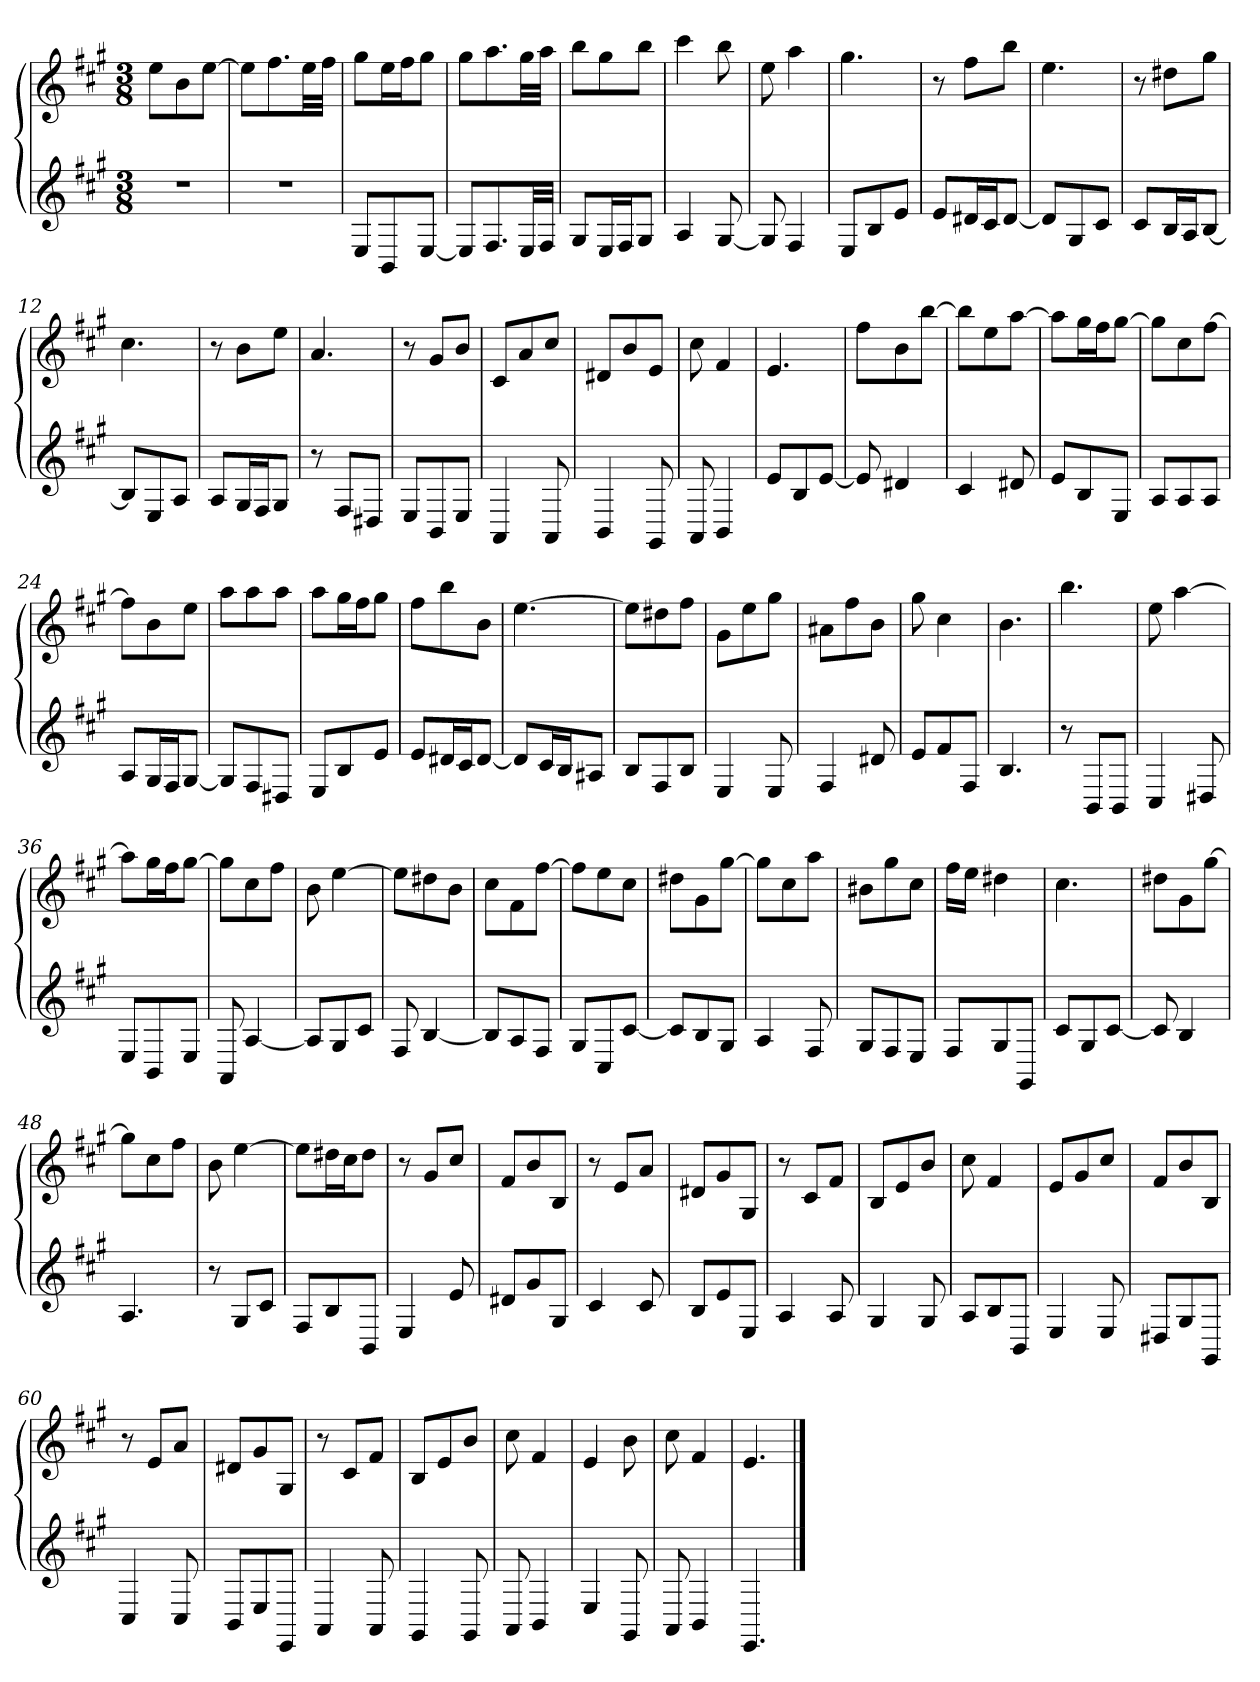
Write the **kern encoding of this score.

**kern	**kern
*part1	*part1
*staff2	*staff1
*k[f#c#g#]	*k[f#c#g#]
*A:	*A:
*M3/8	*M3/8
=1	=1
4.r	8eeL
.	8b
.	[8eeJ
=2	=2
4.r	8eeL]
.	8.ff#
.	32eeLL
.	32ff#JJJ
=3	=3
8EL	8gg#L
8BB	16eeL
.	16ff#J
[8EJ	8gg#J
=4	=4
8EL]	8gg#L
8.F#	8.aa
32ELL	32gg#LL
32F#JJJ	32aaJJJ
=5	=5
8G#L	8bbL
16EL	8gg#
16F#J	.
8G#J	8bbJ
=6	=6
4A	4ccc#
[8G#	8bb
=7	=7
8G#]	8ee
4F#	4aa
=8	=8
8EL	4.gg#
8B	.
8eJ	.
=9	=9
8eL	8r
16d#XL	8ff#L
16c#J	.
[8d#J	8bbJ
=10	=10
8d#L]	4.ee
8G#	.
8c#J	.
=11	=11
8c#L	8r
16BL	8dd#XL
16AJ	.
[8BJ	8gg#J
=12	=12
8BL]	4.cc#
8E	.
8AJ	.
=13	=13
8AL	8r
16G#L	8bL
16F#J	.
8G#J	8eeJ
=14	=14
8r	4.a
8F#L	.
8D#XJ	.
=15	=15
8EL	8r
8BB	8g#L
8EJ	8bJ
=16	=16
4AA	8c#L
.	8a
8AA	8cc#J
=17	=17
4BB	8d#XL
.	8b
8GG#	8eJ
=18	=18
8AA	8cc#
4BB	4f#
=19	=19
8eL	4.e
8B	.
[8eJ	.
=20	=20
8e]	8ff#L
4d#X	8b
.	[8bbJ
=21	=21
4c#	8bbL]
.	8ee
8d#X	[8aaJ
=22	=22
8eL	8aaL]
8B	16gg#L
.	16ff#J
8EJ	[8gg#J
=23	=23
8AL	8gg#L]
8A	8cc#
8AJ	[8ff#J
=24	=24
8AL	8ff#L]
16G#L	8b
16F#J	.
[8G#J	8eeJ
=25	=25
8G#L]	8aaL
8F#	8aa
8D#XJ	8aaJ
=26	=26
8EL	8aaL
8B	16gg#L
.	16ff#J
8eJ	8gg#J
=27	=27
8eL	8ff#L
16d#XL	8bb
16c#J	.
[8d#J	8bJ
=28	=28
8d#L]	[4.ee
16c#L	.
16BJ	.
8A#XJ	.
=29	=29
8BL	8eeL]
8F#	8dd#X
8BJ	8ff#J
=30	=30
4E	8g#L
.	8ee
8E	8gg#J
=31	=31
4F#	8a#XL
.	8ff#
8d#X	8bJ
=32	=32
8eL	8gg#
8f#	4cc#
8F#J	.
=33	=33
4.B	4.b
=34	=34
8r	4.bb
8BBL	.
8BBJ	.
=35	=35
4C#	8ee
.	[4aa
8D#X	.
=36	=36
8EL	8aaL]
8BB	16gg#L
.	16ff#J
8EJ	[8gg#J
=37	=37
8AA	8gg#L]
[4A	8cc#
.	8ff#J
=38	=38
8AL]	8b
8G#	[4ee
8c#J	.
=39	=39
8F#	8eeL]
[4B	8dd#X
.	8bJ
=40	=40
8BL]	8cc#L
8A	8f#
8F#J	[8ff#J
=41	=41
8G#L	8ff#L]
8C#	8ee
[8c#J	8cc#J
=42	=42
8c#L]	8dd#XL
8B	8g#
8G#J	[8gg#J
=43	=43
4A	8gg#L]
.	8cc#
8F#	8aaJ
=44	=44
8G#L	8b#XL
8F#	8gg#
8EJ	8cc#J
=45	=45
8F#L	16ff#LL
.	16eeJJ
8G#	4dd#X
8GG#J	.
=46	=46
8c#L	4.cc#
8G#	.
[8c#J	.
=47	=47
8c#]	8dd#XL
4B	8g#
.	[8gg#J
=48	=48
4.A	8gg#L]
.	8cc#
.	8ff#J
=49	=49
8r	8b
8G#L	[4ee
8c#J	.
=50	=50
8F#L	8eeL]
8B	16dd#XL
.	16cc#J
8BBJ	8dd#J
=51	=51
4E	8r
.	8g#L
8e	8cc#J
=52	=52
8d#XL	8f#L
8g#	8b
8G#J	8BJ
=53	=53
4c#	8r
.	8eL
8c#	8aJ
=54	=54
8BL	8d#XL
8e	8g#
8EJ	8G#J
=55	=55
4A	8r
.	8c#L
8A	8f#J
=56	=56
4G#	8BL
.	8e
8G#	8bJ
=57	=57
8AL	8cc#
8B	4f#
8BBJ	.
=58	=58
4E	8eL
.	8g#
8E	8cc#J
=59	=59
8D#XL	8f#L
8G#	8b
8GG#J	8BJ
=60	=60
4C#	8r
.	8eL
8C#	8aJ
=61	=61
8BBL	8d#XL
8E	8g#
8EEJ	8G#J
=62	=62
4AA	8r
.	8c#L
8AA	8f#J
=63	=63
4GG#	8BL
.	8e
8GG#	8bJ
=64	=64
8AA	8cc#
4BB	4f#
=65	=65
4E	4e
8GG#	8b
=66	=66
8AA	8cc#
4BB	4f#
=67	=67
4.EE	4.e
==	==
*-	*-
